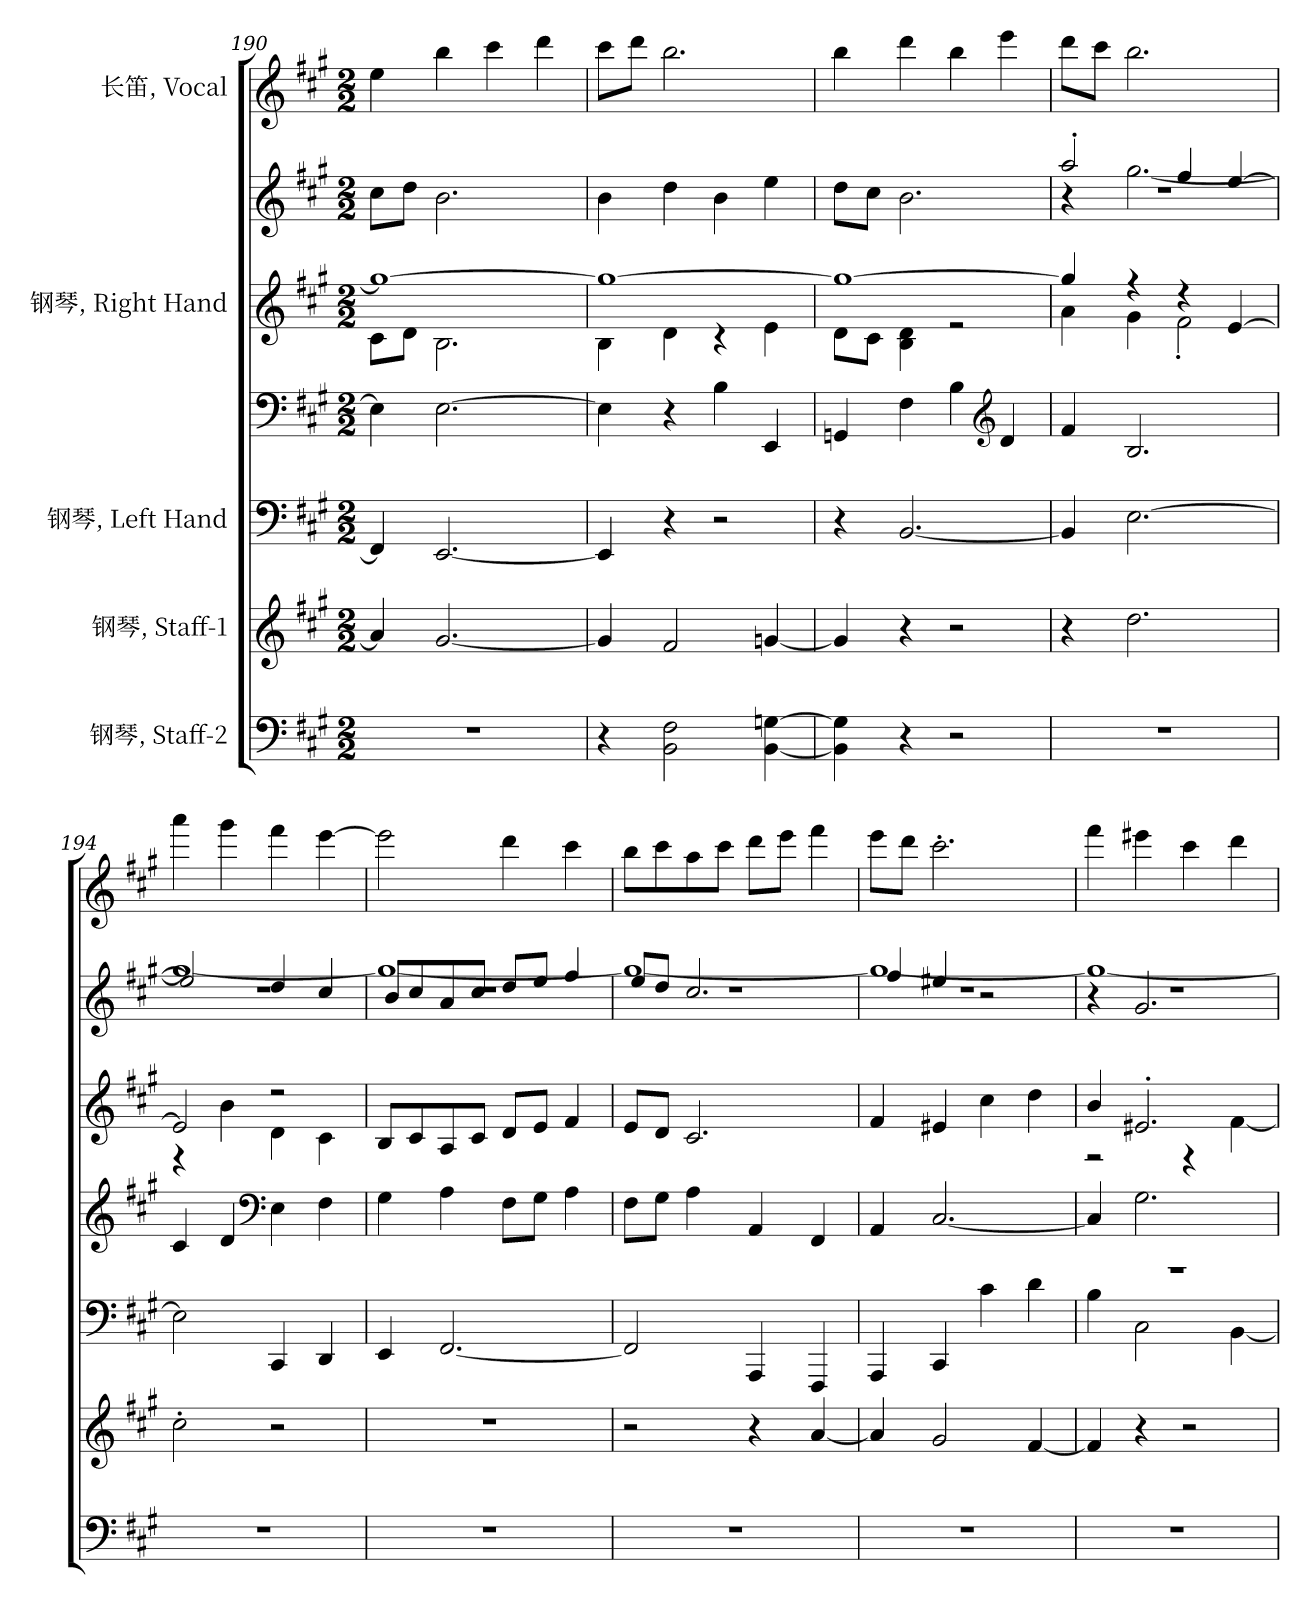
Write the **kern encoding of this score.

**kern	**kern	**kern	**kern	**kern	**kern	**kern
*part5	*part4	*part3	*part3	*part2	*part2	*part1
*staff7	*staff6	*staff5	*staff4	*staff3	*staff2	*staff1
*I"钢琴, Staff-2	*I"钢琴, Staff-1	*I"钢琴, Left Hand	*	*I"钢琴, Right Hand	*	*I"长笛, Vocal
*clefF4	*clefG2	*clefF4	*clefF4	*clefG2	*clefG2	*clefG2
*k[f#c#g#]	*k[f#c#g#]	*k[f#c#g#]	*k[f#c#g#]	*k[f#c#g#]	*k[f#c#g#]	*k[f#c#g#]
*M2/2	*M2/2	*M2/2	*M2/2	*M2/2	*M2/2	*M2/2
=190	=190	=190	=190	=190	=190	=190
*	*	*	*	*^	*	*
1r	4a/]	4FF#/]	4E\]	1gg#_	8c#\L	8cc#\L	4ee\
.	.	.	.	.	8d\J	8dd\J	.
.	[2.g#/	[2.EE/	[2.E\	.	2.B\	2.b\	4bb\
.	.	.	.	.	.	.	4ccc#\
.	.	.	.	.	.	.	4ddd\
=191	=191	=191	=191	=191	=191	=191	=191
4r	4g#/]	4EE/]	4E\]	1gg#_	4B\	4b\	8ccc#\L
.	.	.	.	.	.	.	8ddd\J
2BB\ 2F#\	2f#/	4r	4r	.	4d\	4dd\	2.bb\
.	.	2r	4B\	.	4r	4b\	.
[4BB\ [4Gn\	[4gn/	.	4EE/	.	4e\	4ee\	.
=192	=192	=192	=192	=192	=192	=192	=192
4BB\] 4G\]	4g/]	4r	4GGn/	1gg#_	8d\L	8dd\L	4bb\
.	.	.	.	.	8c#\J	8cc#\J	.
4r	4r	[2.BB/	4F#\	.	4B\ 4d\	2.b\	4ddd\
2r	2r	.	4B\	.	2r	.	4bb\
*	*	*	*clefG2	*	*	*	*
.	.	.	4d/	.	.	.	4eee\
=193	=193	=193	=193	=193	=193	=193	=193
*	*	*	*	*	*	*^	*
*	*	*	*	*	*	*	*^	*
1r	4r	4BB/]	4f#/	4gg#/]	4a\	1r	4r	2aa'/	8ddd\L
.	.	.	.	.	.	.	.	.	8ccc#\J
.	2.dd\	[2.E\	2.B/	4r	4g#\	.	[2.gg#\	.	2.bb\
.	.	.	.	4r	2f#'\	.	.	4ff#/	.
.	.	.	.	[4e/	.	.	.	[4ee/	.
!!LO:PB:g=z
=194	=194	=194	=194	=194	=194	=194	=194	=194	=194
1r	2cc#'\	2E\]	4c#/	2e/]	4r	1r	1gg#_	2ee/]	4aaa\
.	.	.	4d/	.	4b\	.	.	.	4ggg#\
*	*	*	*clefF4	*	*	*	*	*	*
.	2r	4CC#/	4E\	2r	4d\	.	.	4dd/	4fff#\
.	.	4DD/	4F#\	.	4c#\	.	.	4cc#/	[4eee\
*	*	*	*	*v	*v	*	*	*	*
=195	=195	=195	=195	=195	=195	=195	=195	=195
1r	1r	4EE/	4G#\	8B/L	1r	1gg#_	8b/L	2eee\]
.	.	.	.	8c#/	.	.	8cc#/	.
.	.	[2.FF#/	4A\	8A/	.	.	8a/	.
.	.	.	.	8c#/J	.	.	8cc#/J	.
.	.	.	8F#\L	8d/L	.	.	8dd/L	4ddd\
.	.	.	8G#\J	8e/J	.	.	8ee/J	.
.	.	.	4A\	4f#/	.	.	4ff#/	4ccc#\
=196	=196	=196	=196	=196	=196	=196	=196	=196
1r	2r	2FF#/]	8F#\L	8e/L	1r	1gg#_	8ee/L	8bb\L
.	.	.	8G#\J	8d/J	.	.	8dd/J	8ccc#\
.	.	.	4A\	2.c#/	.	.	2.cc#/	8aa\
.	.	.	.	.	.	.	.	8ccc#\J
.	4r	4AAA/	4AA/	.	.	.	.	8ddd\L
.	.	.	.	.	.	.	.	8eee\J
.	[4a/	4FFF#/	4FF#/	.	.	.	.	4fff#\
=197	=197	=197	=197	=197	=197	=197	=197	=197
1r	4a/]	4AAA/	4AA/	4f#/	1r	1gg#_	4ff#/	8eee\L
.	.	.	.	.	.	.	.	8ddd\J
.	2g#/	4CC#/	[2.C#/	4e#X/	.	.	4ee#X/	2.ccc#'\
.	.	4c#\	.	4cc#\	.	.	2r	.
.	[4f#/	4d\	.	4dd\	.	.	.	.
=198	=198	=198	=198	=198	=198	=198	=198	=198
*	*	*^	*	*^	*	*	*	*
1r	4f#/]	1r	4B\	4C#/]	4b/	2r	1r	1gg#_	4r	4fff#\
.	4r	.	2C#\	2.G#\	2.e#X'/	.	.	.	2.g#/	4eee#X\
.	2r	.	.	.	.	4r	.	.	.	4ccc#\
.	.	.	[4BB\	.	.	[4f#\	.	.	.	4ddd\
*	*	*	*	*	*v	*v	*	*	*	*
*	*	*v	*v	*	*	*v	*v	*v	*
=	=	=	=	=	=	=
*-	*-	*-	*-	*-	*-	*-
